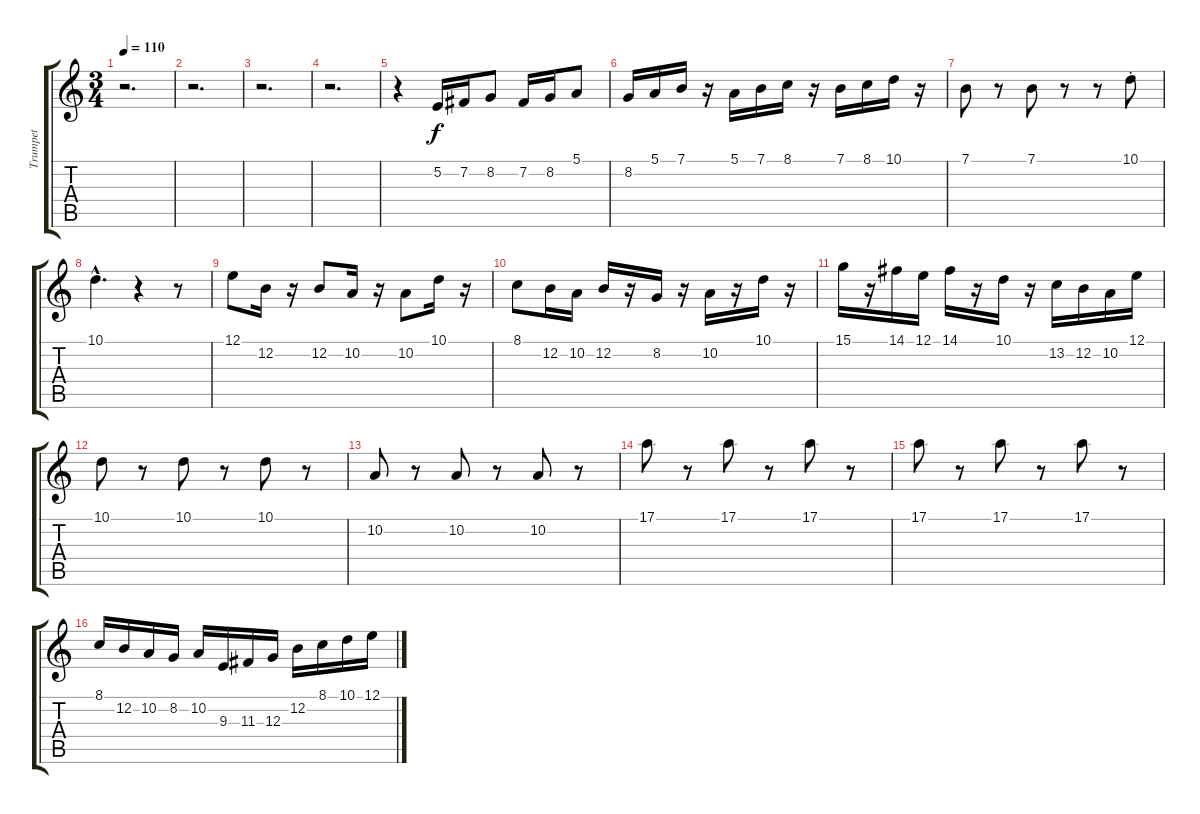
\track ("Trumpet" "Trumpet") {instrument trumpet}
\staff {score tabs}
\tuning (E4 B3 G3 D3 A2 E2) {hide}
\ts (3 4)
\tempo 110
\clef g2
\ks c
r.2{d dy f} |
r.2{d} |
r.2{d} |
r.2{d} |
r.4 5.2.16 7.2.16 8.2.8 7.2.16 8.2.16 5.1.8 |
8.2.16 5.1.16 7.1.16 r.16 5.1.16 7.1.16 8.1.16 r.16 7.1.16 8.1.16 10.1.16 r.16 |
7.1.8 r.8 7.1.8 r.8 r.8 10.1{st}.8 |
10.1{hac}.4{d} r.4 r.8 |
12.1.8 12.2.16 r.16 12.2.8 10.2.16 r.16 10.2.8 10.1.16 r.16 |
8.1.8 12.2.16 10.2.16 12.2.16 r.16 8.2.16 r.16 10.2.16 r.16 10.1.16 r.16 |
15.1.16 r.16 14.1.16 12.1.16 14.1.16 r.16 10.1.16 r.16 13.2.16 12.2.16 10.2.16 12.1.16 |
10.1.8 r.8 10.1.8 r.8 10.1.8 r.8 |
10.2.8 r.8 10.2.8 r.8 10.2.8 r.8 |
17.1.8 r.8 17.1.8 r.8 17.1.8 r.8 |
17.1.8 r.8 17.1.8 r.8 17.1.8 r.8 |
8.1.16 12.2.16 10.2.16 8.2.16 10.2.16 9.3.16 11.3.16 12.3.16 12.2.16 8.1.16 10.1.16 12.1.16
